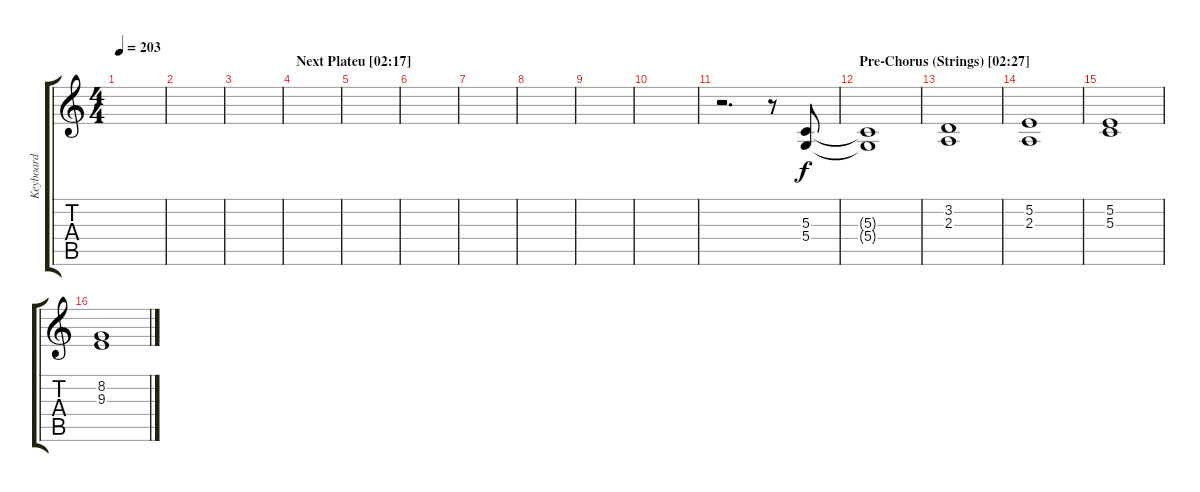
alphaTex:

\track ("Keyboard" "Keyboard") {instrument stringensemble2}
\staff {score tabs}
\tuning (E4 B3 G3 D3 A2 E2) {hide}
\ts (4 4)
\tempo 203
\clef g2
\ks c
|
|
|
\section ("" "Next Plateu [02:17]")
|
|
|
|
|
|
|
r.2{d} r.8 (5.3 5.4).8{volume 10 instrument stringensemble2} |
\section ("" "Pre-Chorus (Strings) [02:27]")
(5.3{t} 5.4{t}).1 |
(3.2 2.3).1 |
(5.2 2.3).1 |
(5.2 5.3).1 |
(8.2 9.3).1{volume 13 instrument stringensemble2}
